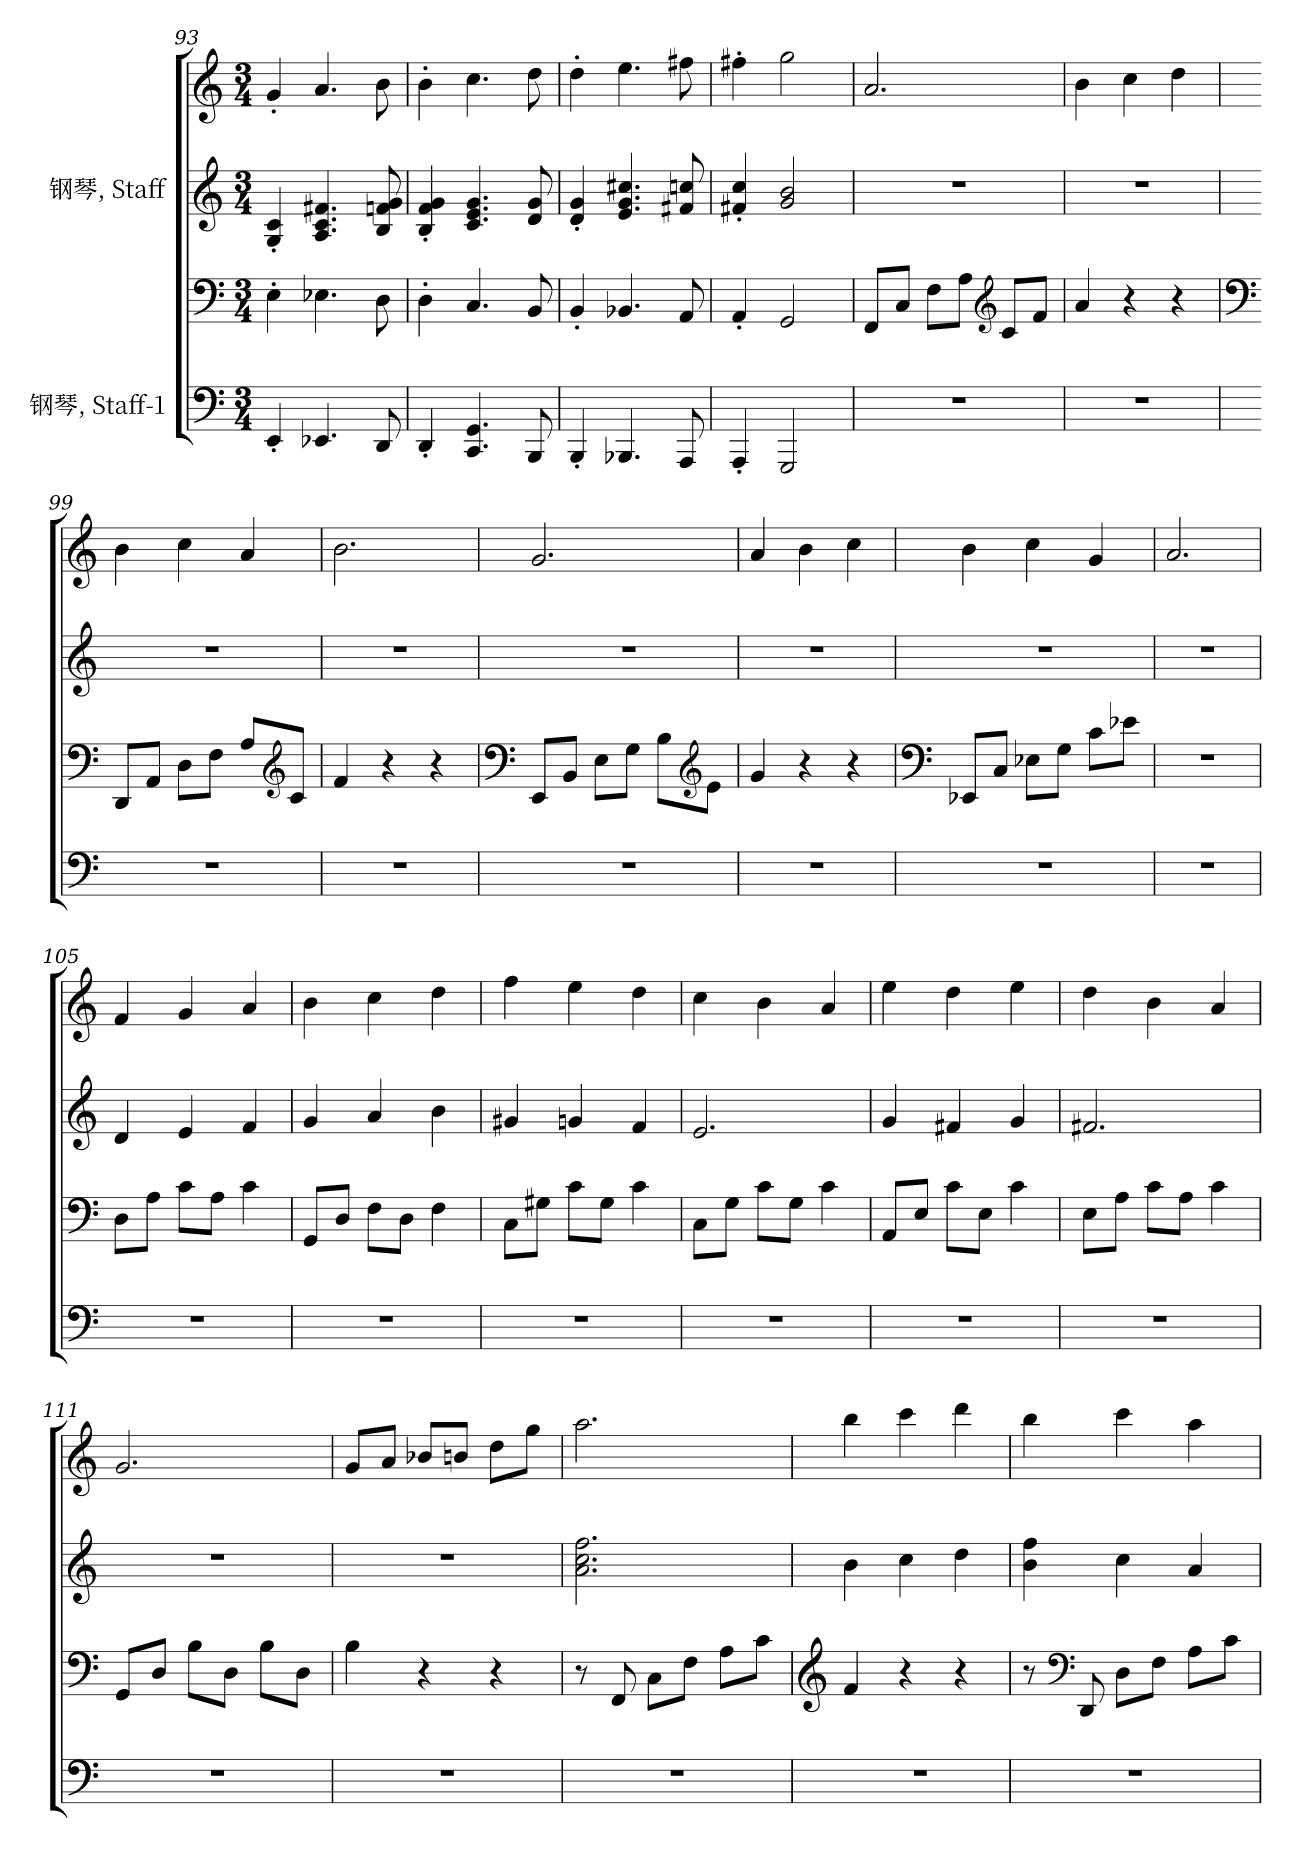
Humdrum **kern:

**kern	**kern	**kern	**kern
*part2	*part2	*part1	*part1
*staff4	*staff3	*staff2	*staff1
*I"钢琴, Staff-1	*	*I"钢琴, Staff	*
*clefF4	*clefF4	*clefG2	*clefG2
*k[]	*k[]	*k[]	*k[]
*M3/4	*M3/4	*M3/4	*M3/4
=93	=93	=93	=93
4EE'/	4E'\	4G/' 4c/'	4g'/
4.EE-X/	4.E-X\	4.A/ 4.c/ 4.f#X/	4.a/
8DD/	8D\	8B/ 8fn/ 8g/	8b\
=94	=94	=94	=94
4DD'/	4D'\	4B/' 4f/' 4g/'	4b'\
4.CC/ 4.GG/	4.C/	4.c/ 4.e/ 4.g/	4.cc\
8BBB/	8BB/	8d/ 8g/	8dd\
=95	=95	=95	=95
4BBB'/	4BB'/	4d/' 4g/'	4dd'\
4.BBB-X/	4.BB-X/	4.e/ 4.g/ 4.cc#X/	4.ee\
8AAA/	8AA/	8f#X/ 8ccn/	8ff#X\
=96	=96	=96	=96
4AAA'/	4AA'/	4f#X/' 4cc/'	4ff#X'\
2GGG/	2GG/	2g/ 2b/	2gg\
=97	=97	=97	=97
2.r	8FF/L	2.r	2.a/
.	8C/J	.	.
.	8F\L	.	.
.	8A\J	.	.
*	*clefG2	*	*
.	8c/L	.	.
.	8f/J	.	.
=98	=98	=98	=98
2.r	4a/	2.r	4b\
.	4r	.	4cc\
.	4r	.	4dd\
!!LO:PB:g=z
=99	=99	=99	=99
*	*clefF4	*	*
2.r	8DD/L	2.r	4b\
.	8AA/J	.	.
.	8D\L	.	4cc\
.	8F\J	.	.
.	8A/L	.	4a/
*	*clefG2	*	*
.	8c/J	.	.
=100	=100	=100	=100
2.r	4f/	2.r	2.b\
.	4r	.	.
.	4r	.	.
=101	=101	=101	=101
*	*clefF4	*	*
2.r	8EE/L	2.r	2.g/
.	8BB/J	.	.
.	8E\L	.	.
.	8G\J	.	.
.	8B\L	.	.
*	*clefG2	*	*
.	8e\J	.	.
=102	=102	=102	=102
2.r	4g/	2.r	4a/
.	4r	.	4b\
.	4r	.	4cc\
=103	=103	=103	=103
*	*clefF4	*	*
2.r	8EE-X/L	2.r	4b\
.	8C/J	.	.
.	8E-X\L	.	4cc\
.	8G\J	.	.
.	8c\L	.	4g/
.	8e-X\J	.	.
=104	=104	=104	=104
2.r	2.r	2.r	2.a/
!!LO:LB:g=z
=105	=105	=105	=105
2.r	8D\L	4d/	4f/
.	8A\J	.	.
.	8c\L	4e/	4g/
.	8A\J	.	.
.	4c\	4f/	4a/
=106	=106	=106	=106
2.r	8GG/L	4g/	4b\
.	8D/J	.	.
.	8F\L	4a/	4cc\
.	8D\J	.	.
.	4F\	4b\	4dd\
=107	=107	=107	=107
2.r	8C\L	4g#X/	4ff\
.	8G#X\J	.	.
.	8c\L	4gn/	4ee\
.	8G#\J	.	.
.	4c\	4f/	4dd\
=108	=108	=108	=108
2.r	8C\L	2.e/	4cc\
.	8G\J	.	.
.	8c\L	.	4b\
.	8G\J	.	.
.	4c\	.	4a/
=109	=109	=109	=109
*	*	*	*MM160
2.r	8AA/L	4g/	4ee\
.	8E/J	.	.
.	8c\L	4f#X/	4dd\
.	8E\J	.	.
.	4c\	4g/	4ee\
=110	=110	=110	=110
2.r	8E\L	2.f#X/	4dd\
.	8A\J	.	.
.	8c\L	.	4b\
.	8A\J	.	.
.	4c\	.	4a/
=111	=111	=111	=111
*	*	*	*MM150
2.r	8GG/L	2.r	2.g/
.	8D/J	.	.
.	8B\L	.	.
.	8D\J	.	.
.	8B\L	.	.
.	8D\J	.	.
!!LO:LB:g=z
=112	=112	=112	=112
2.r	4B\	2.r	8g/L
.	.	.	8a/J
.	4r	.	8b-X/L
.	.	.	8bn/J
.	4r	.	8dd\L
.	.	.	8gg\J
=113	=113	=113	=113
*	*	*	*MM170
2.r	8r	2.a\ 2.cc\ 2.ff\	2.aa\
.	8FF/	.	.
.	8C\L	.	.
.	8F\J	.	.
.	8A\L	.	.
.	8c\J	.	.
=114	=114	=114	=114
*	*clefG2	*	*
2.r	4f/	4b\	4bb\
.	4r	4cc\	4ccc\
.	4r	4dd\	4ddd\
=115	=115	=115	=115
2.r	8r	4b\ 4ff\	4bb\
*	*clefF4	*	*
.	8DD/	.	.
.	8D\L	4cc\	4ccc\
.	8F\J	.	.
.	8A\L	4a/	4aa\
.	8c\J	.	.
=	=	=	=
*-	*-	*-	*-
